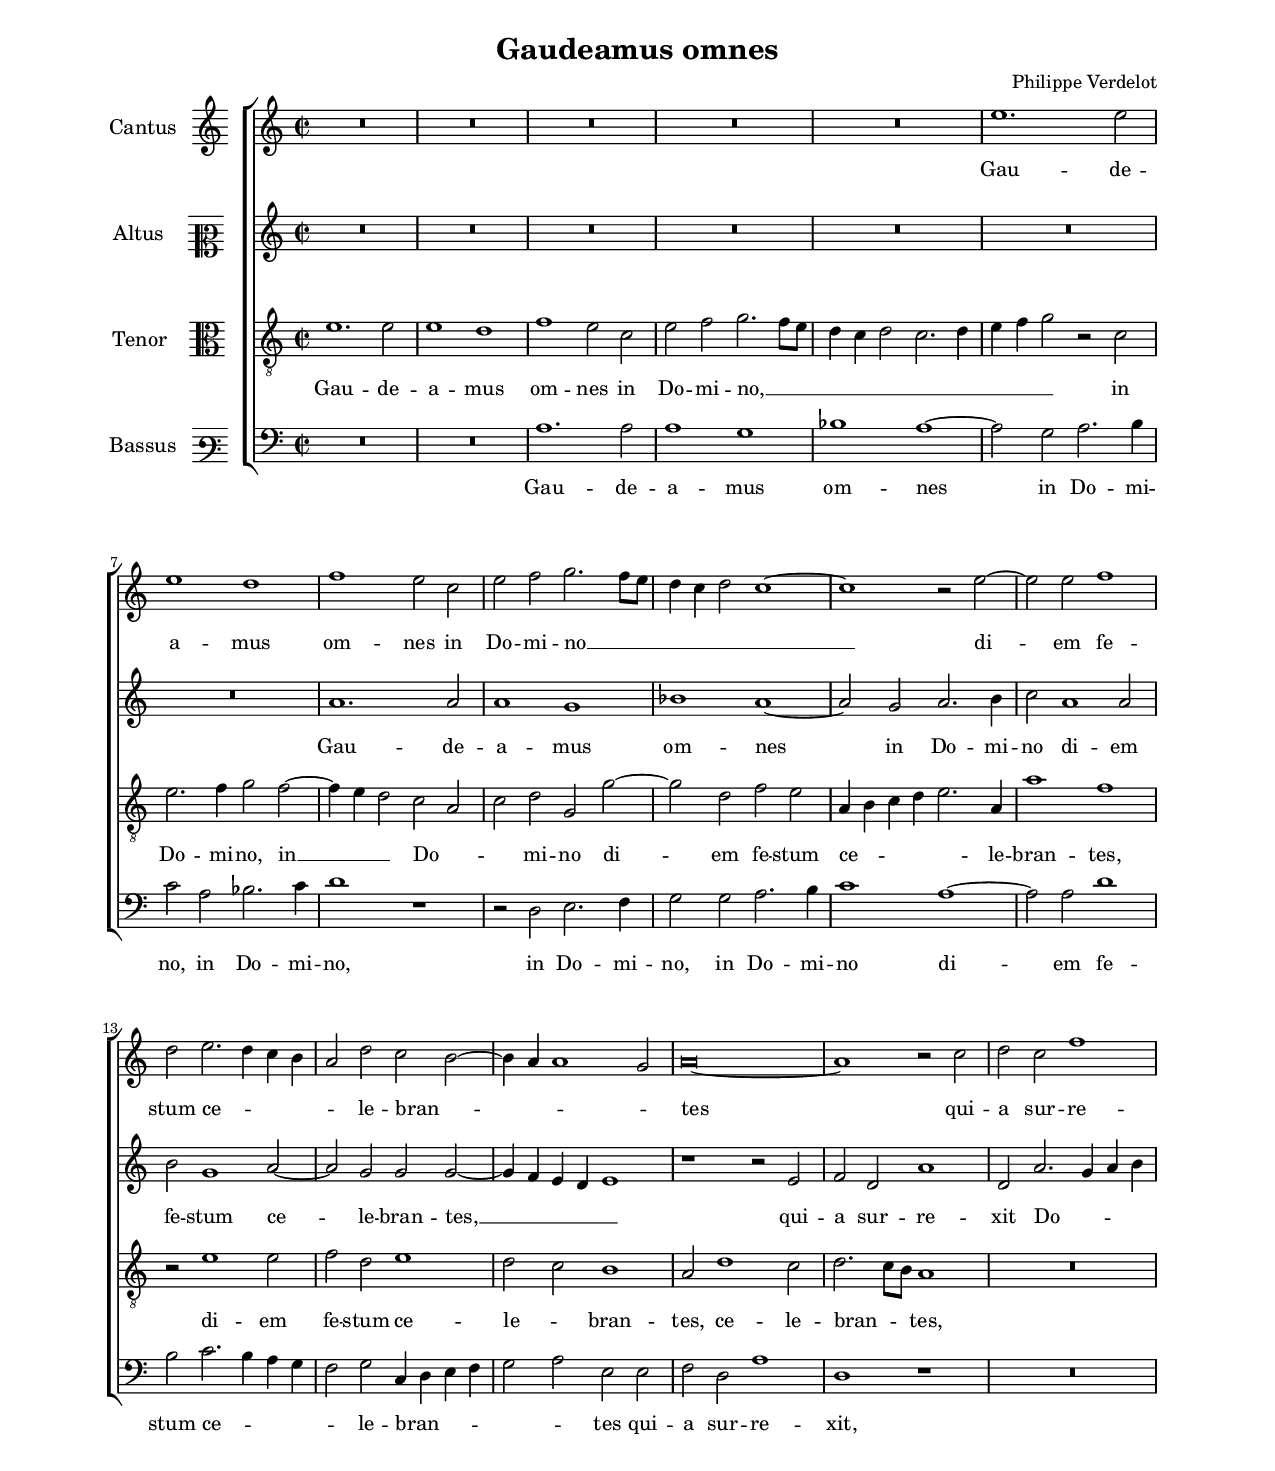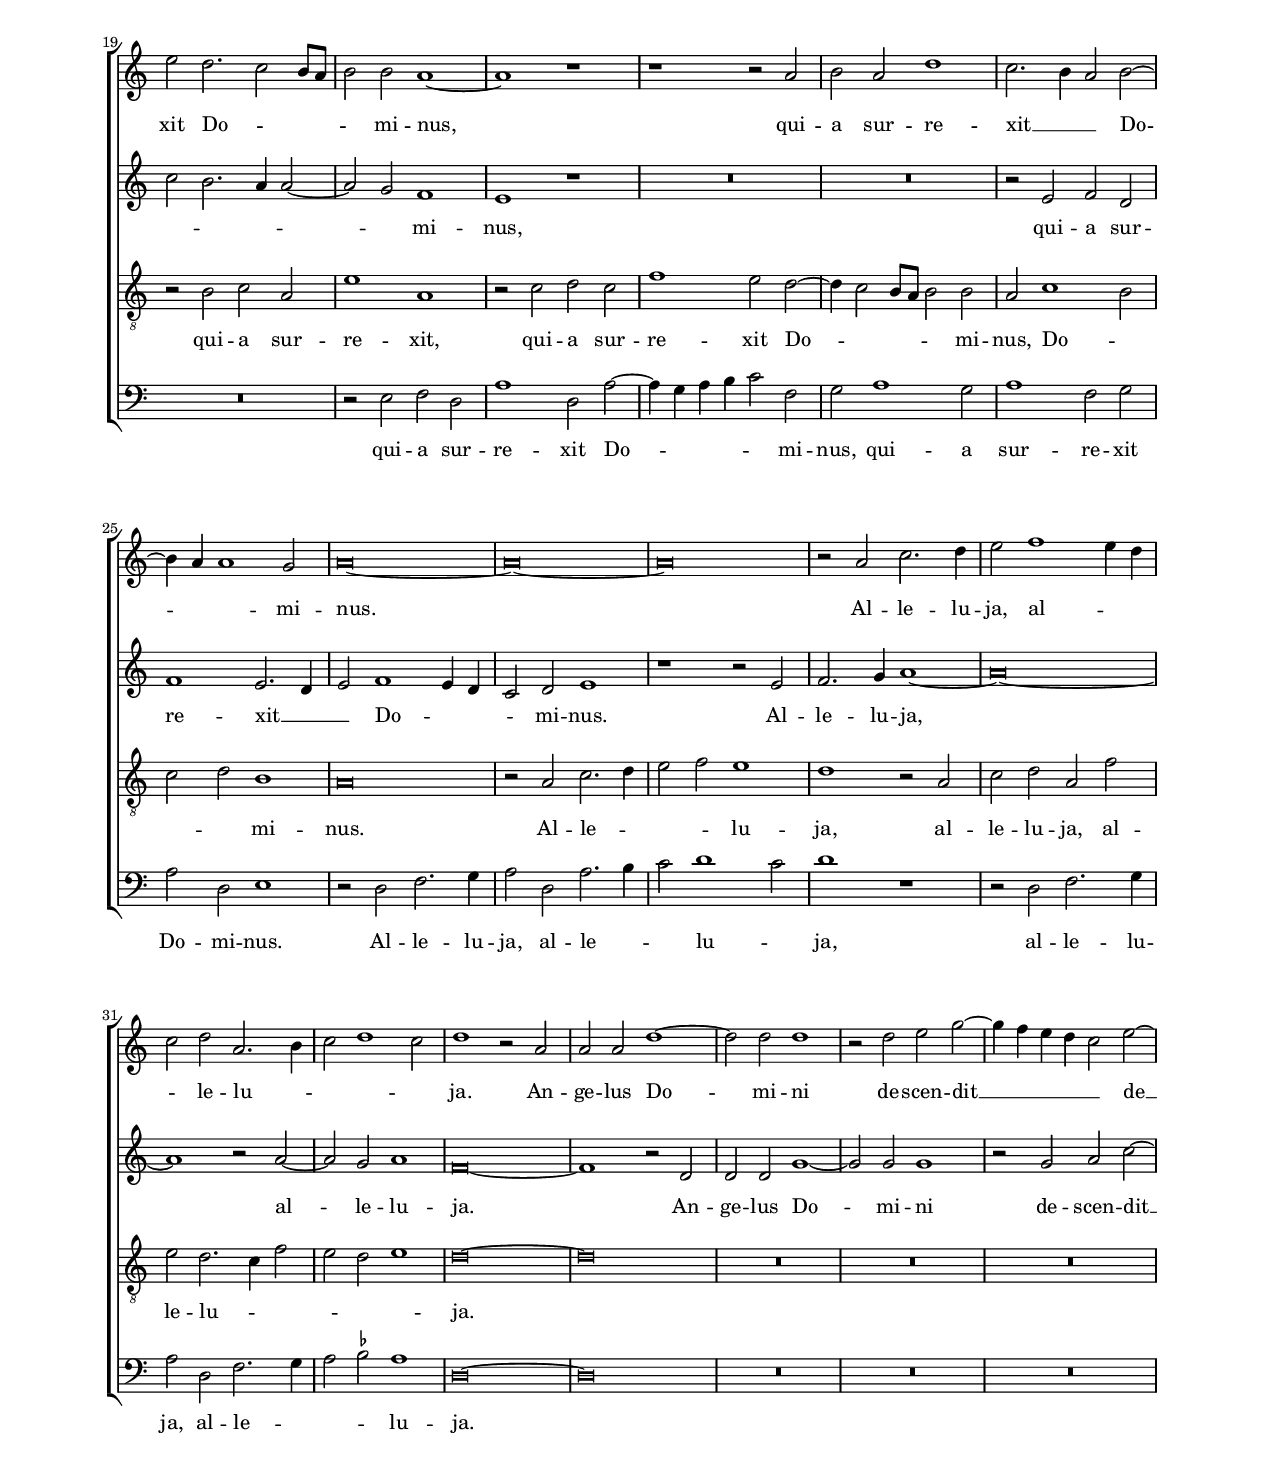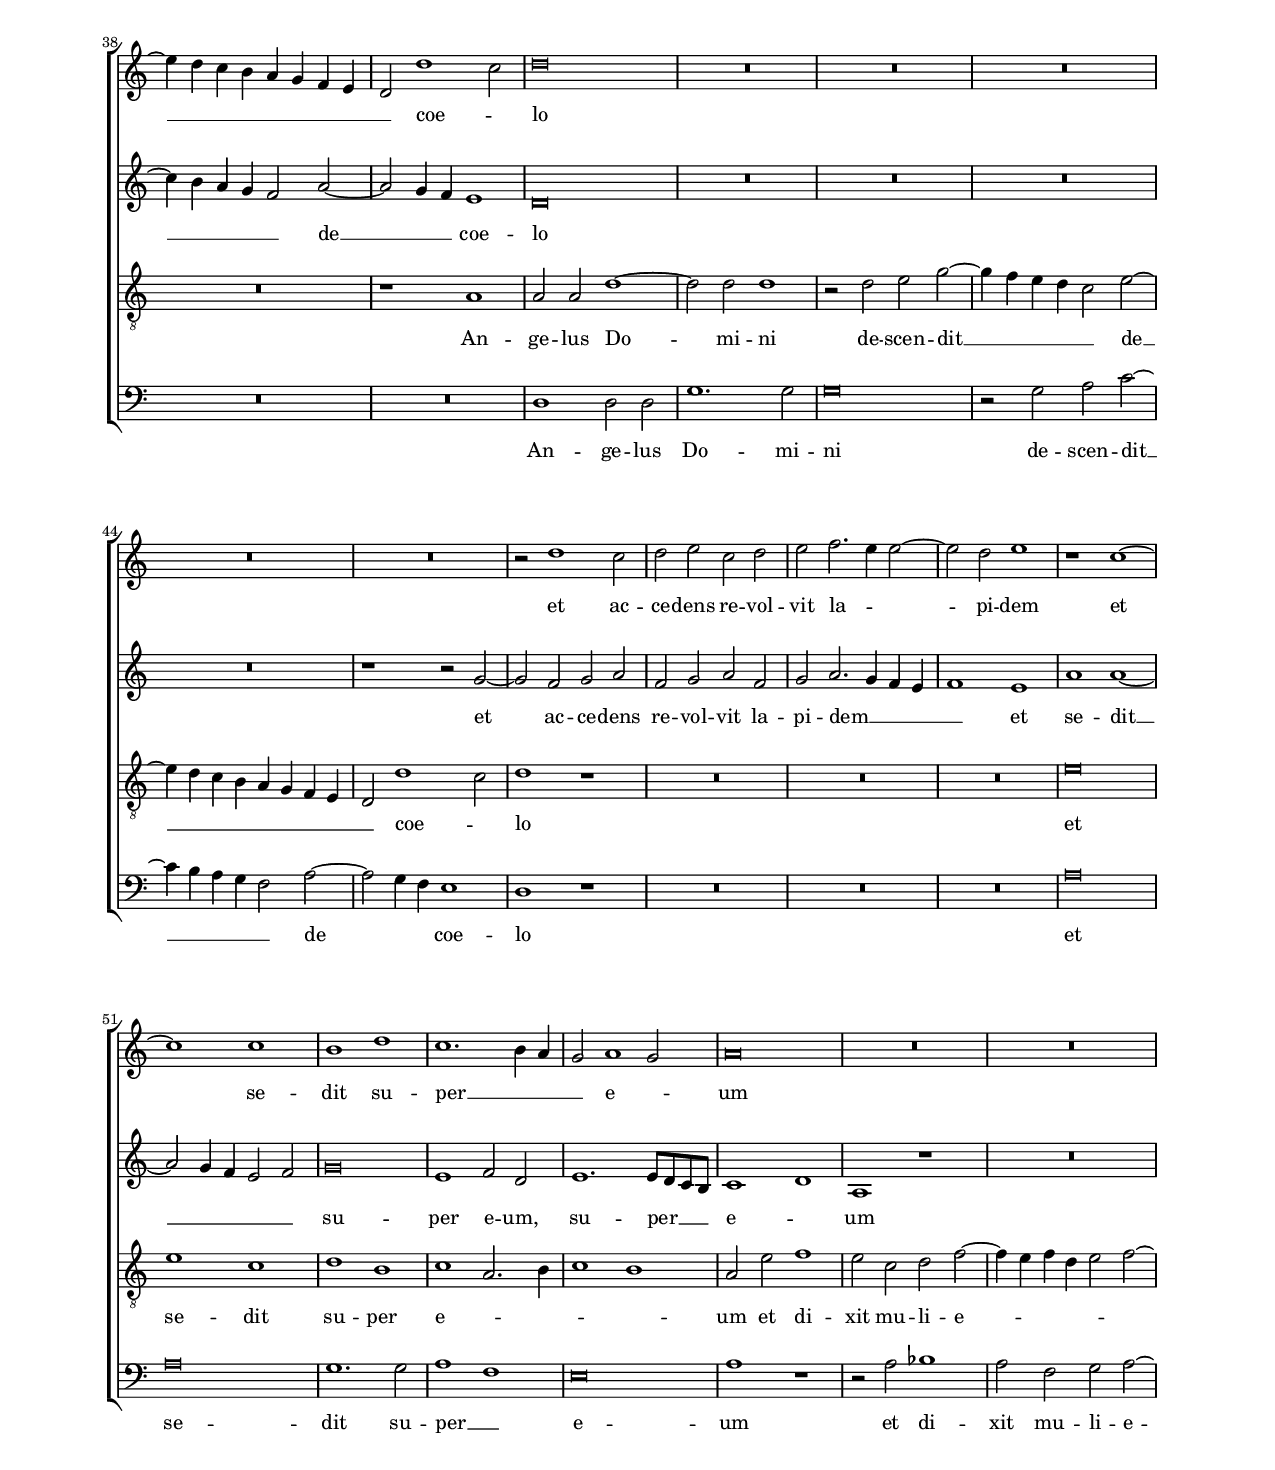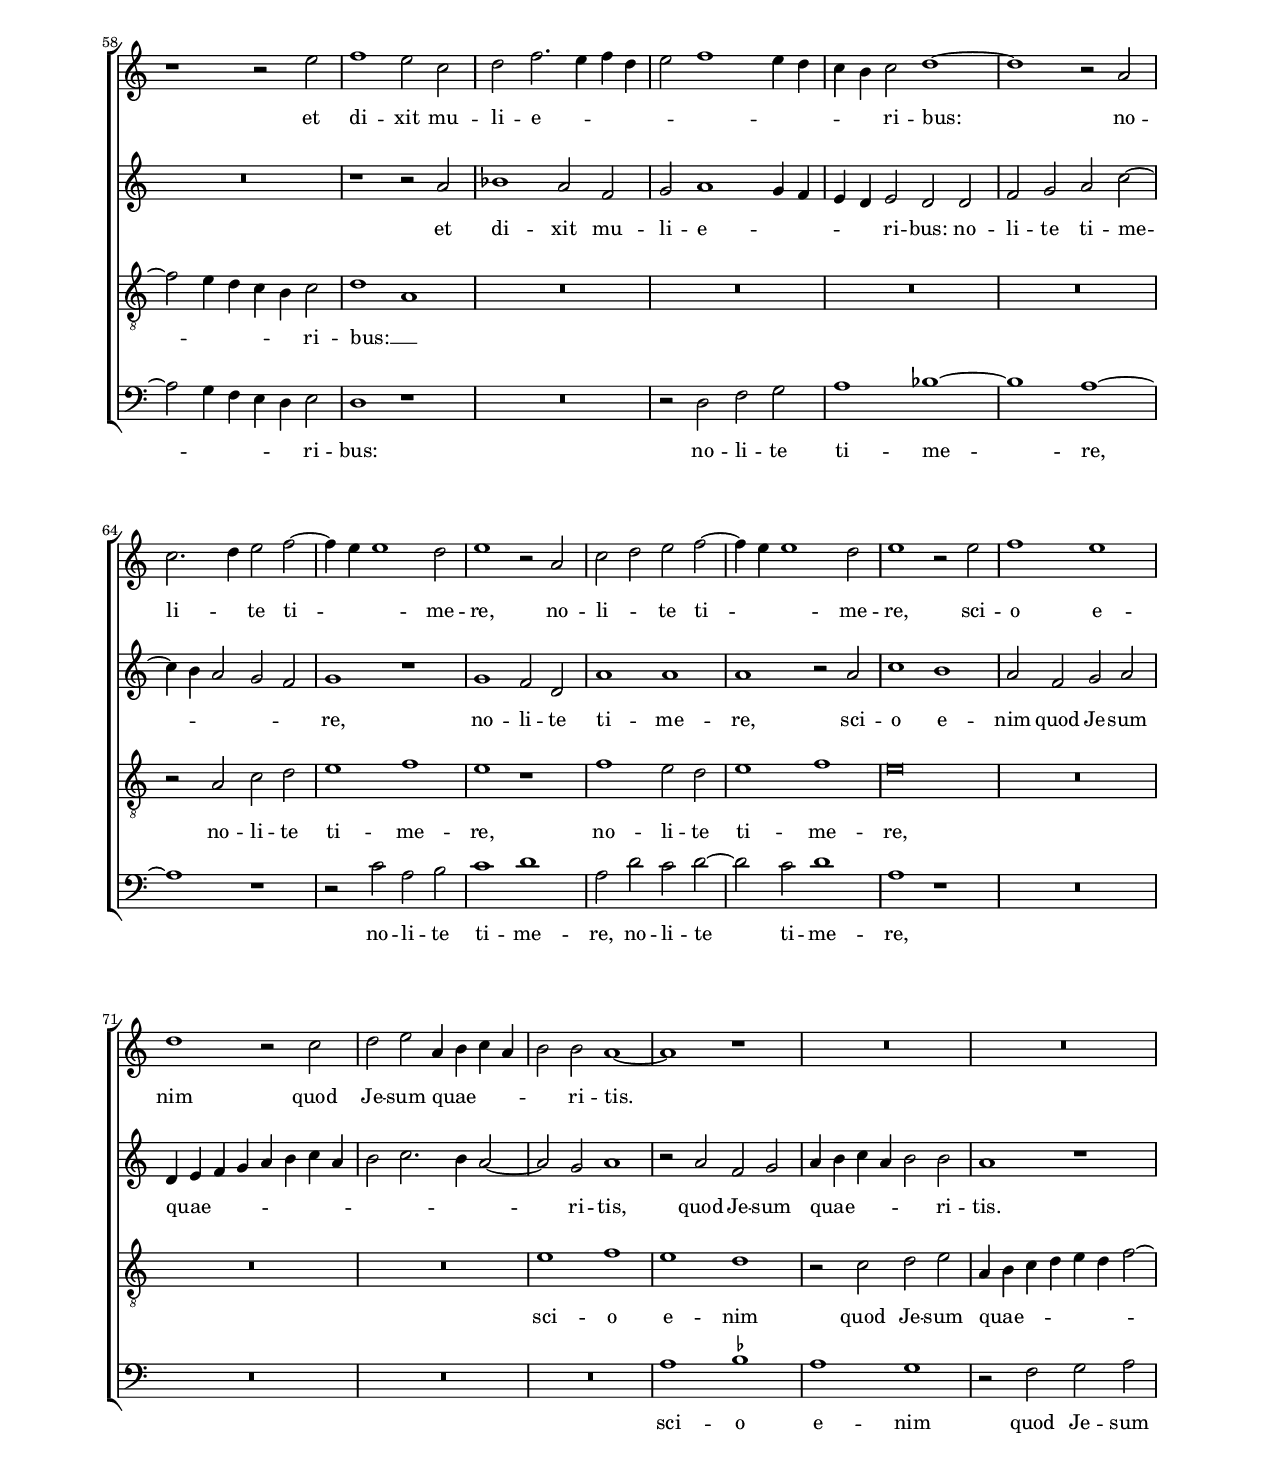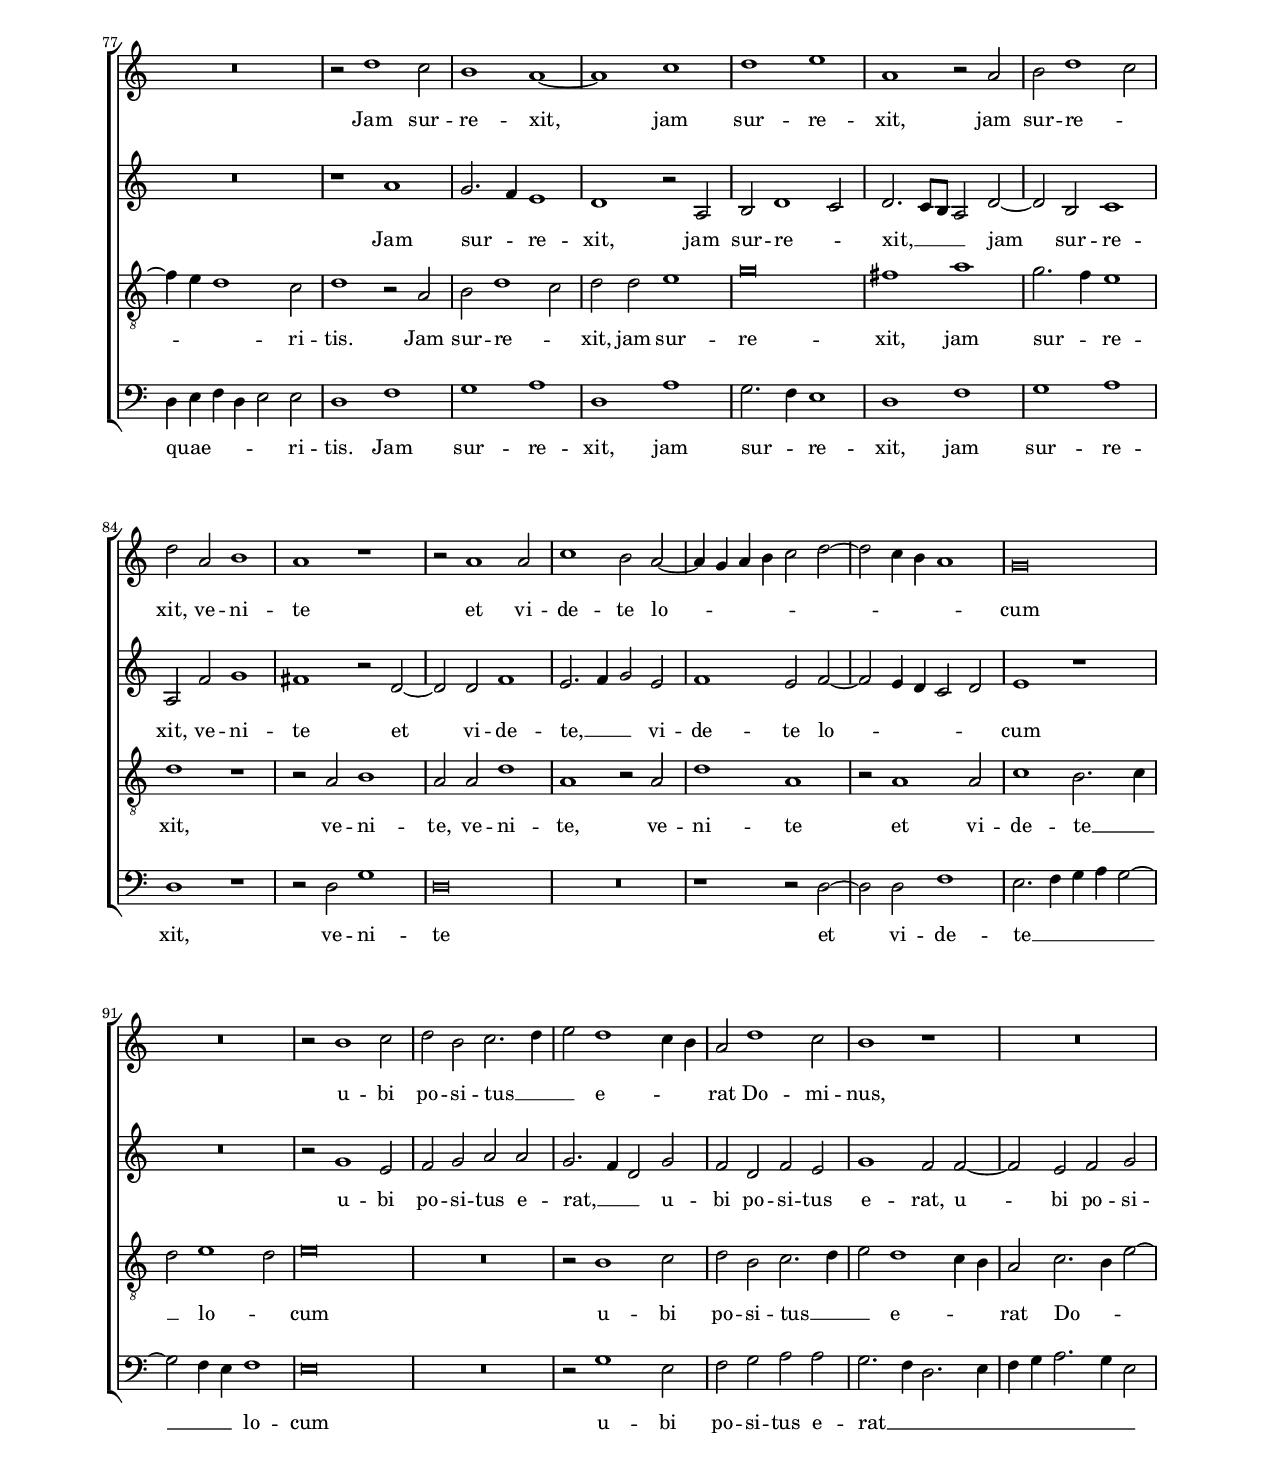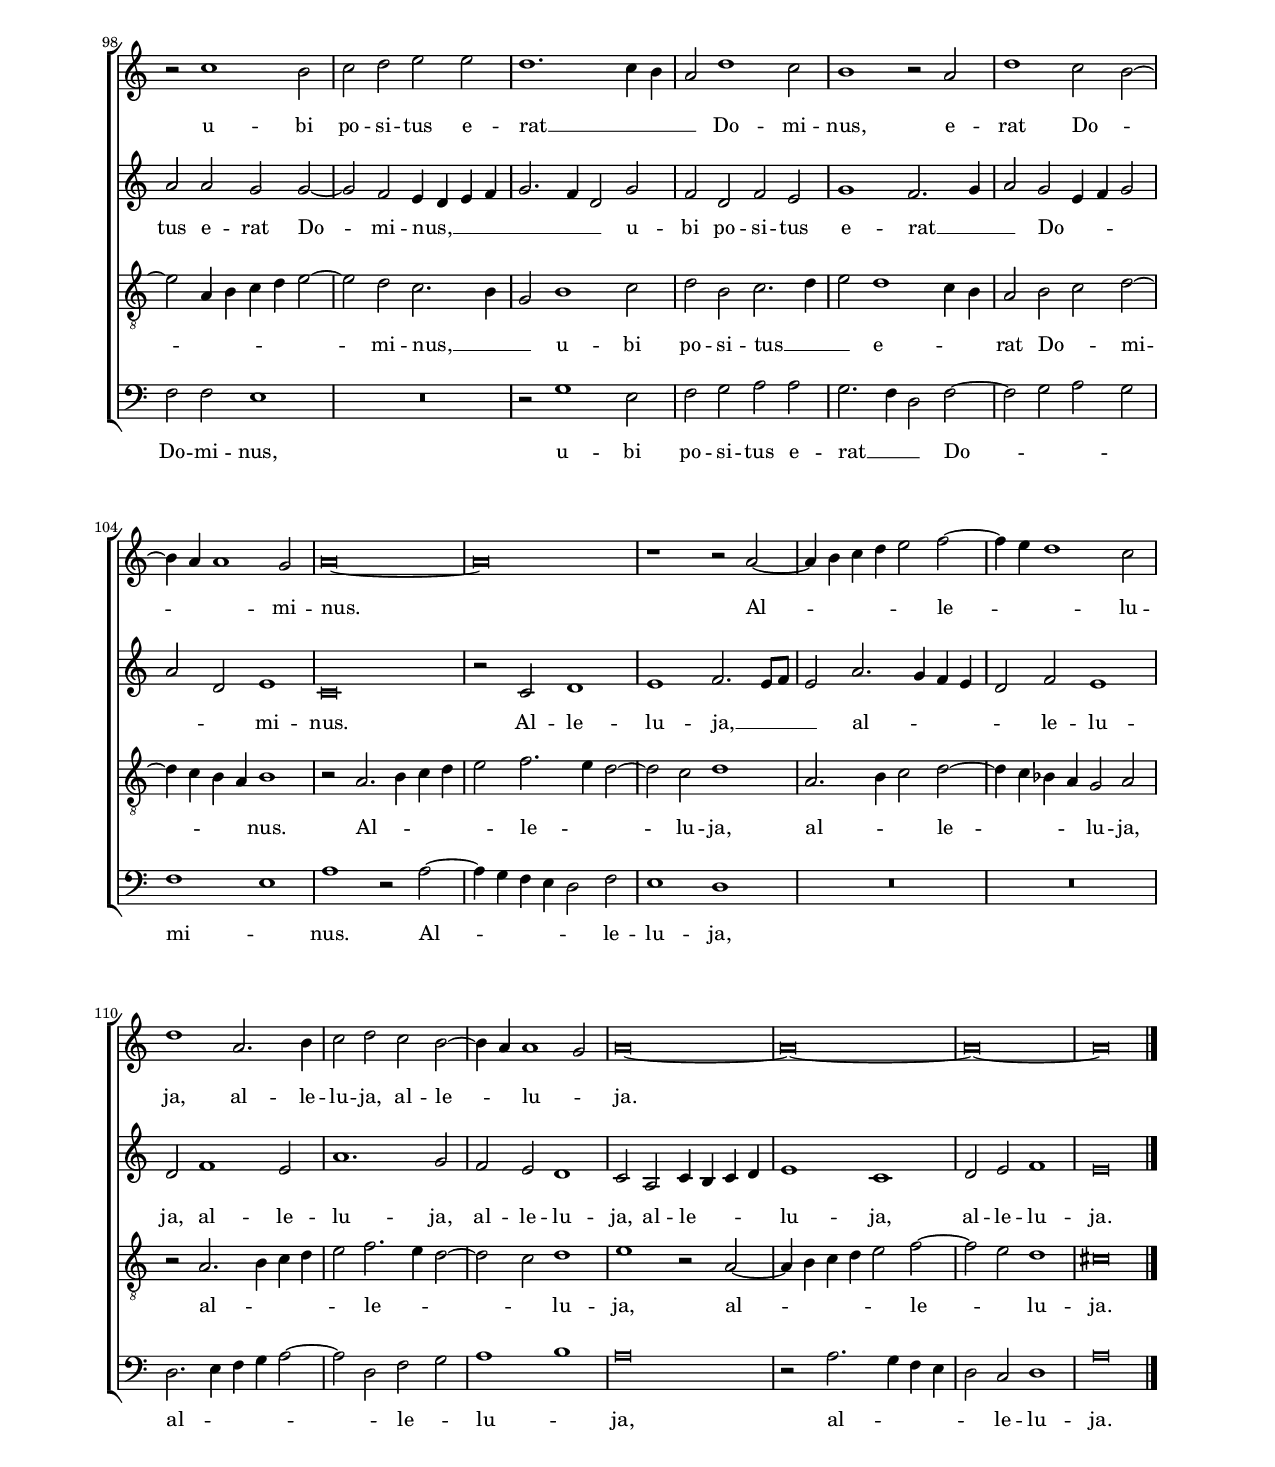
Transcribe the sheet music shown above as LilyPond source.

\header
{
  title="Gaudeamus omnes"
  composer="Philippe Verdelot"
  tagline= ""
}

\version "2.18.2"
\include "deutsch.ly"
#(set-global-staff-size 16)
#(set-default-paper-size "letter")
#(ly:set-option 'point-and-click #f)

	
global = {
	\key c \major
	\time 2/2 \set Score.measureLength = #(ly:make-moment 2/1)
	}

	ficta = { \once \set suggestAccidentals = ##t }
	
	forget = #(define-music-function (parser location music) (ly:music?) #{
		\accidentalStyle forget
		$music
		\accidentalStyle default
		#})
	
	m = \melisma
	me = \melismaEnd


\paper
	{
	top-margin = 2 \cm
	bottom-margin = 2 \cm
	left-margin = 2 \cm
	right-margin = 2 \cm
	ragged-bottom = ##f
	ragged-last-bottom = ##t
	print-page-number = ##f
	system-system-spacing = #'((basic-distance . 18) (minimum-distance . 12) (padding . 6) (strechability . 150))
	systems-per-page = 3
	page-count = 6
%	min-systems-per-page = 3
%	oddHeaderMarkup = \markup { \fill-line { \null \null \column \right-align { \fontsize #1 \fromproperty #'page:page-number-string \null } } }
%	evenHeaderMarkup = \markup { \column \right-align { \fontsize #1 \fromproperty #'page:page-number-string \null } }
	}


incipitcantus = \markup { \score {
	{
	\set Staff.instrumentName = \markup { \fontsize #1 "Cantus" }
	\key c \major
	\clef violin
	s4 \bar ""
	}
	\layout  {
	raggedright = ##t
	indent = 1.6 \cm
	line-width = 2.2\cm
	\context { \Staff \remove Time_signature_engraver }
	\override Staff.Clef.Y-extent = #'(0 . 0)
	}} \hspace #1 }
	
      
incipitaltus = \markup { \score {
	{
	\set Staff.instrumentName = \markup { \fontsize #1 "Altus" }
	\key c \major
	\clef mezzosoprano
	s4 \bar ""
	}
	\layout  {
	raggedright = ##t
	indent = 1.6 \cm
	line-width = 2.2\cm
	\context { \Staff \remove Time_signature_engraver }
	\override Staff.Clef.Y-extent = #'(0 . 0)
	}} \hspace #1 }


incipittenor = \markup { \score {
	{
	\set Staff.instrumentName = \markup { \fontsize #1 "Tenor" }
	\key c \major
	\clef alto
	s4 \bar ""
	}
	\layout  {
	raggedright = ##t
	indent = 1.6 \cm
	line-width = 2.2\cm
	\context { \Staff \remove Time_signature_engraver }
	\override Staff.Clef.Y-extent = #'(0 . 0)
	}} \hspace #1 }


incipitbassus = \markup { \score {
	{
	\set Staff.instrumentName = \markup { \fontsize #1 "Bassus" }
	\key c \major
	\clef varbaritone
	s4 \bar ""
	}
	\layout  {
	raggedright = ##t
	indent = 1.6 \cm
	line-width = 2.2\cm
	\context { \Staff \remove Time_signature_engraver }
	\override Staff.Clef.Y-extent = #'(0 . 0)
	}} \hspace #1 }


cantus =  \relative c''
	{
	R\breve
	R\breve
	R\breve
	R\breve
%5
	R\breve |
	e1. e2
	e1 d
	f1 e2 c
	e2 f g2. f8 e
%10
	d4 c d2 c1~ |
	c1 r2 e~
	e2 e f1
	d2 e2. d4 c h
	a2 d c h~
%15
	h4 a a1 g2 |
	a\breve~
	a1 r2 c
	d2 c f1
	e2 d2. c2 h8 a
%20
	h2 h a1~ |
	a1 r
	r1 r2 a
	h2 a d1
	c2. h4 a2 h~
%25
	h4 a a1 g2 |
	a\breve~
	a\breve~
	a\breve
	r2 a c2. d4
%30
	e2 f1 e4 d |
	c2 d a2. h4
	c2 d1 c2
	d1 r2 a
	a2 a d1~
%35
	d2 d d1
	r2 d e g~
	g4 f e d c2 e~
	e4 d c h a g f e
	d2 d'1 c2
%40
	d\breve |
	R\breve
	R\breve
	R\breve
	R\breve
%45
	R\breve |
	r2 d1 c2
	d2 e c d
	e2 f2. e4 e2~
	e2 d e1
%50
	r1 c~ |
	c1 c
	h1 d
	c1. h4 a
	g2 a1 g2
%55
	a\breve |
	R\breve
	R\breve
	r1 r2 e'
	f1 e2 c
%60
	d2 f2. e4 f d |
	e2 f1 e4 d
	c4 h c2 d1~
	d1 r2 a
	c2. d4 e2 f~
%65
	f4 e e1 d2 |
	e1 r2 a,
	c2 d e f~
	f4 e e1 d2
	e1 r2 e
%70
	f1 e |
	d1 r2 c
	d2 e a,4 h c a
	h2 h a1~
	a1 r
%75
	R\breve |
	R\breve
	R\breve
	r2 d1 c2
	h1 a~
%80
	a1 c |
	d1 e
	a,1 r2 a
	h2 d1 c2
	d2 a h1
%85
	a1 r |
	r2 a1 a2
	c1 h2 a~
	a4 g a h c2 d~
	d2 c4 h a1
%90
	g\breve |
	R\breve
	r2 h1 c2
	d2 h c2. d4
	e2 d1 c4 h
%95
	a2 d1 c2 |
	h1 r
	R\breve
	r2 c1 h2
	c2 d e e
%100
	d1. c4 h |
	a2 d1 c2
	h1 r2 a
	d1 c2 h~
	h4 a a1 g2
%105
	a\breve~ |
	a\breve
	r1 r2 a~
	a4 h c d e2 f~
	f4 e d1 c2
%110
	d1 a2. h4 |
	c2 d c h~
	h4 a a1 g2
	a\breve~
	a\breve~
%115
	a\breve~
	a\breve \bar "|." |
	}


altus =  \relative c'
        {
	R\breve
	R\breve
	R\breve
	R\breve
%5
	R\breve |
	R\breve
	R\breve
	a'1. a2
	a1 g
%10
	b1 a~ |
	a2 g a2. h4
	c2 a1 a2
	h2 g1 a2~
	a2 g g g~
%15
	g4 f e d e1 |
	r1 r2 e
	f2 d a'1
	d,2 a'2. g4 a h
	c2 h2. a4 a2~
%20
	a2 g f1 |
	e1 r
	R\breve
	R\breve
	r2 e f d
	f1 e2. d4
%26
	e2 f1 e4 d |
	c2 d e1
	r1 r2 e
	f2. g4 a1~
	a\breve~
%31
	a1 r2 a~ |
	a2 g a1
	f\breve~
	f1 r2 d
	d2 d g1~
%36
	g2 g g1 |
	r2 g a c~
	c4 h a g f2 a~
	a2 g4 f e1
	d\breve
%41
	R\breve |
	R\breve
	R\breve
	R\breve
	r1 r2 g~
%46
	g2 f g a |
	f2 g a f
	g2 a2. g4 f e
	f1 e
	a1 a~
%51
	a2 g4 f e2 f |
	g\breve
	e1 f2 d
	e1. e8 d c h
	c1 d
%56
	a1 r |
	R\breve
	R\breve
	r1 r2 a'
	b1 a2 f
%61
	g2 a1 g4 f |
	e4 d e2 d d
	f2 g a c~
	c4 h a2 g f
	g1 r
%66
	g1 f2 d |
	a'1 a
	a1 r2 a
	c1 h
	a2 f g a
%71
	d,4 e f g a h c a |
	h2 c2. h4 a2~
	a2 g a1
	r2 a f g
	a4 h c a h2 h
%76
	a1 r |
	R\breve
	r1 a
	g2. f4 e1
	d1 r2 a
%81
	h2 d1 c2 |
	d2. c8 h a2 d~
	d2 h c1
	a2 f' g1
	fis1 r2 d~
%86
	d2 d f1 |
	e2. f4 g2 e
	f1 e2 f~
	f2 e4 d c2 d
	e1 r
%91
	R\breve |
	r2 g1 e2
	f2 g a a
	g2. f4 d2 g
	f2 d f e
%96
	g1 f2 f~ |
	f2 e f g
	a2 a g g~
	g2 f e4 d e f
	g2. f4 d2 g
%101
	f2 d f e |
	g1 f2. g4
	a2 g e4 f g2
	a2 d, e1
	c\breve
%106
	r2 c d1 |
	e1 f2. e8 f
	e2 a2. g4 f e
	d2 f e1
	d2 f1 e2
%111
	a1. g2 |
	f2 e d1
	c2 a c4 h c d
	e1 c
	d2 e f1
%116
	e\breve |
	}


tenor =  \relative c'
	{
	e1. e2
	e1 d
	f1 e2 c
	e2 f g2. f8 e
%5
	d4 c d2 c2. d4 |
	e4 f g2 r c,
	e2. f4 g2 f~
	f4 e d2 c a
	c2 d g, g'~
%10
	g2 d f e |
	a,4 h c d e2. a,4
	a'1 f
	r2 e1 e2
	f2 d e1
%15
	d2 c h1 |
	a2 d1 c2
	d2. c8 h a1
	R\breve
	r2 h c a
%20
	e'1 a, |
	r2 c d c
	f1 e2 d~
	d4 c2 h8 a h2 h
	a2 c1 h2
%25
	c2 d h1 |
	a\breve
	r2 a c2. d4
	e2 f e1
	d1 r2 a
%30
	c2 d a f' |
	e2 d2. c4 f2
	e2 d e1
	d\breve~
	d\breve
%35
	R\breve |
	R\breve
	R\breve
	R\breve
	r1 a
%40
	a2 a d1~ |
	d2 d d1
	r2 d e g~
	g4 f e d c2 e~
	e4 d c h a g f e
%45
	d2 d'1 c2 |
	d1 r
	R\breve
	R\breve
	R\breve
%50
	e\breve |
	e1 c
	d1 h
	c1 a2. h4
	c1 h
%55
	a2 e' f1 |
	e2 c d f~
	f4 e f d e2 f~
	f2 e4 d c h c2
	d1 a
%60
	R\breve |
	R\breve
	R\breve
	R\breve
	r2 a c d
%65
	e1 f |
	e1 r
	f1 e2 d
	e1 f
	e\breve
%70
	R\breve |
	R\breve
	R\breve
	e1 f
	e1 d
%75
	r2 c d e |
	a,4 h c d e d f2~
	f4 e d1 c2
	d1 r2 a
	h2 d1 c2
%80
	d2 d e1 |
	g\breve
	fis1 a
	g2. f4 e1
	d1 r
%85
	r2 a h1 |
	a2 a d1
	a1 r2 a
	d1 a
	r2 a1 a2
%90
	c1 h2. c4 |
	d2 e1 d2
	e\breve
	R\breve
	r2 h1 c2
%95
	d2 h c2. d4 |
	e2 d1 c4 h
	a2 c2. h4 e2~
	e2 a,4 h c d e2~
	e2 d c2. h4
%100
	g2 h1 c2 |
	d2 h c2. d4
	e2 d1 c4 h
	a2 h c d~
	d4 c h a h1
%105
	r2 a2. h4 c d |
	e2 f2. e4 d2~
	d2 c d1
	a2. h4 c2 d~
	d4 c b a g2 a
%110
	r2 a2. h4 c d |
	e2 f2. e4 d2~
	d2 c d1
	e1 r2 a,~
	a4 h c d e2 f~
%115
	f2 e d1 |
	cis\breve |
	}


bassus  =  \relative c
	{
	R\breve
	R\breve
	a'1. a2
	a1 g
%5
	b1 a~ |
	a2 g a2. h4
	c2 a b2. c4
	d1 r
	r2 d, e2. f4
%10
	g2 g a2. h4 |
	c1 a~ |
	a2 a d1
	h2 c2. h4 a g
	f2 g c,4 d e f
%15
	g2 a e e |
	f2 d a'1
	d,1 r
	R\breve
	R\breve
%20
	r2 e f d |
	a'1 d,2 a'~
	a4 g a h c2 f,
	g2 a1 g2
	a1 f2 g
%25
	a2 d, e1 |
	r2 d f2. g4
	a2 d, a'2. h4
	c2 d1 c2
	d1 r
%30
	r2 d, f2. g4 |
	a2 d, f2. g4
	a2 \ficta b a1
	d,\breve~
	d\breve
%35
	R\breve |
	R\breve
	R\breve
	R\breve
	R\breve
%40
	d1 d2 d |
	g1. g2
	g\breve
	r2 g a c~
	c4 h a g f2 a~
%45
	a2 g4 f e1 |
	d1 r
	R\breve
	R\breve
	R\breve
%50
	a'\breve |
	a\breve
	g1. g2
	a1 f
	e\breve
%55
	a1 r |
	r2 a b1
	a2 f g a~
	a2 g4 f e d e2
	d1 r
%60
	R\breve |
	r2 d f g
	a1 b~
	b1 a~
	a1 r
%65
	r2 c a h |
	c1 d
	a2 d c d~
	d2 c d1
	a1 r
%70
	R\breve |
	R\breve
	R\breve
	R\breve
	a1 \ficta b
%75
	a1 g |
	r2 f g a
	d,4 e f d e2 e
	d1 f
	g1 a
%80
	d,1 a' |
	g2. f4 e1
	d1 f
	g1 a
	d,1 r
%85
	r2 d g1 |
	d\breve
	R\breve
	r1 r2 d~
	d2 d f1
%90
	e2. f4 g a g2~ |
	g2 f4 e f1
	e\breve
	R\breve
	r2 g1 e2
%95
	f2 g a a |
	g2. f4 d2. e4
	f4 g a2. g4 e2
	f2 f e1
	R\breve
%100
	r2 g1 e2 |
	f2 g a a
	g2. f4 d2 f~
	f2 g a g
	f1 e
%105
	a1 r2 a~ |
	a4 g f e d2 f
	e1 d
	R\breve
	R\breve
%110
	d2. e4 f g a2~ |
	a2 d, f g
	a1 h
	a\breve
	r2 a2. g4 f e
%115
	d2 c d1
	a'\breve |
	}

lyricscantus = \lyricmode {
	Gau -- de -- a -- mus om -- nes in Do -- mi -- no __ _ _ _ _ _ _
	di -- em fe -- stum ce -- _ _ _ _ le -- bran -- _ _ _ _ tes
	qui -- a sur -- re -- xit Do -- _ _ _ _ mi -- nus,
	qui -- a sur -- re -- xit __ _ _ Do -- _ _ mi -- nus.
	Al -- le -- lu -- ja,
	al -- _ _ _ le -- lu -- _ _ _ _ ja.
	An -- ge -- lus Do -- mi -- ni
	de -- scen -- dit __ _ _ _ _ de __ _ _ _ _ _ _ _ _ coe -- _ lo
	et ac -- ce -- dens re -- vol -- vit la -- _ _ pi -- dem
	et se -- dit su -- per __ _ _ _ e -- _ um
	et di -- xit mu -- li -- e -- _ _ _ _ _ _ _ _ _ ri -- bus:
	no -- li -- _ te ti -- _ _ me -- re,
	no -- li -- _ te ti -- _ _ me -- re,
	sci -- o e -- nim quod Je -- sum quae -- _ _ _ _ ri -- tis.
	Jam sur -- re -- xit,
	jam sur -- re -- xit,
	jam sur -- re -- _ xit,
	ve -- ni -- te et vi -- de -- te lo -- _ _ _ _ _ _ _ _ cum
	u -- bi po -- si -- tus __ _ _ e -- _ _ rat Do -- mi -- nus,
	u -- bi po -- si -- tus e -- rat __ _ _ _ Do -- mi -- nus,
	e -- rat Do -- _ _ _ mi -- nus.
	Al -- _ _ _ _ le -- _ _ lu -- ja,
	al -- le -- lu -- ja,
	al -- le -- _ lu -- _ ja.
	}


lyricsaltus = \lyricmode {
	Gau -- de -- a -- mus om -- nes in Do -- mi -- no
	di -- em fe -- stum ce -- le -- bran -- tes, __ _ _ _ _
	qui -- a sur -- re -- xit Do -- _ _ _ _ _ _ _ _ mi -- nus,
	qui -- a sur -- re -- xit __ _ _ Do -- _ _ _ mi -- nus.
	Al -- le -- lu -- ja,
	al -- le -- lu -- ja.
	An -- ge -- lus Do -- mi -- ni
	de -- scen -- dit __ _ _ _ _ de __ _ _ coe -- lo
	et ac -- ce -- dens re -- vol -- vit la -- pi -- dem __ _ _ _ _ 
	et se -- dit __ _ _ _ _ su -- per e -- um,
	su -- per __ _ _ _ e -- _ um
	et di -- xit mu -- li -- e -- _ _ _ _ ri -- bus:
	no -- li -- te ti -- me -- _ _ _ _ re,
	no -- li -- te ti -- me -- re,
	sci -- o e -- nim quod Je -- sum quae -- _ _ _ _ _ _ _ _ _ _ _ ri -- tis,
	quod Je -- sum quae -- _ _ _ _ ri -- tis.
	Jam sur -- _ re -- xit,
	jam sur -- re -- _ xit, __ _ _ _
	jam sur -- re -- xit,
	ve -- ni -- te et vi -- de -- te, __ _ _
	vi -- de -- te lo -- _ _ _ _ cum
	u -- bi po -- si -- tus e -- rat, __ _ _
	u -- bi po -- si -- tus e -- rat,
	u -- bi po -- si -- tus e -- rat Do -- mi -- nus, __ _ _ _ _ _ _
	u -- bi po -- si -- tus e -- rat __ _ _ Do -- _ _ _ _ _ mi -- nus.
	Al -- le -- lu -- ja, __ _ _ _
	al -- _ _ _ _ le -- lu -- ja,
	al -- le -- lu -- ja,
	al -- le -- lu -- ja,
	al -- le -- _ _ _ lu -- ja,
	al -- le -- lu -- ja.
	}


lyricstenor = \lyricmode {
	Gau -- de -- a -- mus om -- nes in Do -- mi -- no, __ _ _ _ _ _ _ _ _ _ _
	in Do -- mi -- no,
	in __ _ _ Do -- _ _ mi -- no
	di -- em fe -- stum ce -- _ _ _ _ le -- bran -- tes,
	di -- em fe -- stum ce -- le -- _ bran -- tes,
	ce -- le -- bran -- _ _ tes,
	qui -- a sur -- re -- xit,
	qui -- a sur -- re -- xit Do -- _ _ _ _ mi -- nus,
	Do -- _ _ _ mi -- nus.
	Al -- le -- _ _ _ lu -- ja,
	al -- le -- lu -- ja,
	al -- le -- lu -- _ _ _ _ _ ja.
	An -- ge -- lus Do -- mi -- ni
	de -- scen -- dit __ _ _ _ _ de __ _ _ _ _ _ _ _ _ coe -- _ lo
	et se -- dit su -- per e -- _ _ _ _ um
	et di -- xit mu -- li -- e -- _ _ _ _ _ _ _ _ _ ri -- bus: __ _
	no -- li -- te ti -- me -- re,
	no -- li -- te ti -- me -- re,
	sci -- o e -- nim quod Je -- sum quae -- _ _ _ _ _ _ _ _ ri -- tis.
	Jam sur -- re -- _ xit,
	jam sur -- re -- xit,
	jam sur -- _ re -- xit,
	ve -- ni -- te,
	ve -- ni -- te,
	ve -- ni -- te et vi -- de -- te __ _ _ lo -- _ cum
	u -- bi po -- si -- tus __ _ _ e -- _ _ rat Do -- _ _ _ _ _ _ _ mi -- nus, __ _ _
	u -- bi po -- si -- tus __ _ _ e -- _ _ rat Do -- _ mi -- _ _ _ nus.
	Al -- _ _ _ _ le -- _ _ lu -- ja,
	al -- _ _ le -- _ _ _ lu -- ja,
	al -- _ _ _ _ le -- _ _ _ lu -- ja,
	al -- _ _ _ _ le -- _ lu -- ja.
	}


lyricsbassus = \lyricmode {
	Gau -- de -- a -- mus om -- nes in Do -- mi -- no,
	in Do -- mi -- no,
	in Do -- mi -- no,
	in Do -- mi -- no
	di -- em fe -- stum ce -- _ _ _ _ le -- bran -- _ _ _ _ _ tes
	qui -- a sur -- re -- xit,
	qui -- a sur -- re -- xit Do -- _ _ _ _ mi -- nus,
	qui -- a sur -- re -- xit Do -- mi -- nus.
	Al -- le -- lu -- ja,
	al -- le -- _ _ lu -- _ ja,
	al -- le -- lu -- ja,
	al -- le -- _ _ _ lu -- ja.
	An -- ge -- lus Do -- mi -- ni de -- scen -- dit __ _ _ _ _ de _ _ coe -- lo
	et se -- dit su -- per __ _ e -- um
	et di -- xit mu -- li -- e -- _ _ _ _ ri -- bus:
	no -- li -- te ti -- me -- re,
	no -- li -- te ti -- me -- re,
	no -- li -- te ti -- me -- re,
	sci -- o e -- nim quod Je -- sum quae -- _ _ _ _ ri -- tis.
	Jam sur -- re -- xit,
	jam sur -- _ re -- xit,
	jam sur -- re -- xit,
	ve -- ni -- te et vi -- de -- te __ _ _ _ _ _ _ lo -- cum
	u -- bi po -- si -- tus e -- rat __ _ _ _ _ _ _ _ _ Do -- mi -- nus,
	u -- bi po -- si -- tus e -- rat __ _ _ Do -- _ _ _ mi -- _ nus.
	Al -- _ _ _ _ le -- lu -- ja,
	al -- _ _ _ _ _ le -- _ lu -- _ ja,
	al -- _ _ _ _ le -- lu -- ja.
	}


\score
{  
  % \transpose {
	\new ChoirStaff \with { \override StaffGrouper.staff-staff-spacing.basic-distance = #13 }
	<<

	\new Staff << \global
	\new Voice="v1" {
		\set Staff.instrumentName=\incipitcantus
		\set Staff.midiInstrument = "reed organ"
		\clef "violin"
		\cantus }
	\new Lyrics \lyricsto "v1" {\lyricscantus }
	>>


	\new Staff << \global
	\new Voice="v2" {
		\set Staff.instrumentName=\incipitaltus
		\set Staff.midiInstrument = "reed organ"
		\clef "violin" 
		\altus}
	\new Lyrics \lyricsto "v2" {\lyricsaltus }
	>>


	\new Staff << \global
	\new Voice="v3" {
		\set Staff.instrumentName=\incipittenor
		\set Staff.midiInstrument = "reed organ"
		\clef "G_8"
		\tenor }
	\new Lyrics \lyricsto "v3" {\lyricstenor }
	>>


	\new Staff << \global
	\new Voice="v4" {
		\set Staff.instrumentName=\incipitbassus
		\set Staff.midiInstrument = "reed organ"
		\clef "bass" 
		\bassus }
	\new Lyrics \lyricsto "v4" {\lyricsbassus}
	>>

	>>
	% } % transpose

	\layout
	{
	indent = 2.3 \cm
	\context { \Lyrics \override VerticalAxisGroup.nonstaff-relatedstaff-spacing.padding = #2 }
	\context { \Staff \override TimeSignature.break-visibility = #end-of-line-invisible }
%	\context { \Staff \override InstrumentName.X-offset = #'-25 }
	\context { \Voice \override Slur.transparent = ##t }
%	\context { \Voice \override AccidentalSuggestion.avoid-slur = #'ignore }
%	\context { \Voice \override AccidentalSuggestion.outside-staff-priority = ##f }
%	\context { \Score \override BarNumber.padding = #2 }
	\context { \Voice \override NoteHead.style = #'baroque }
	}

\midi
	{
    	\tempo 2 = 90
	}
	
}


% EOF